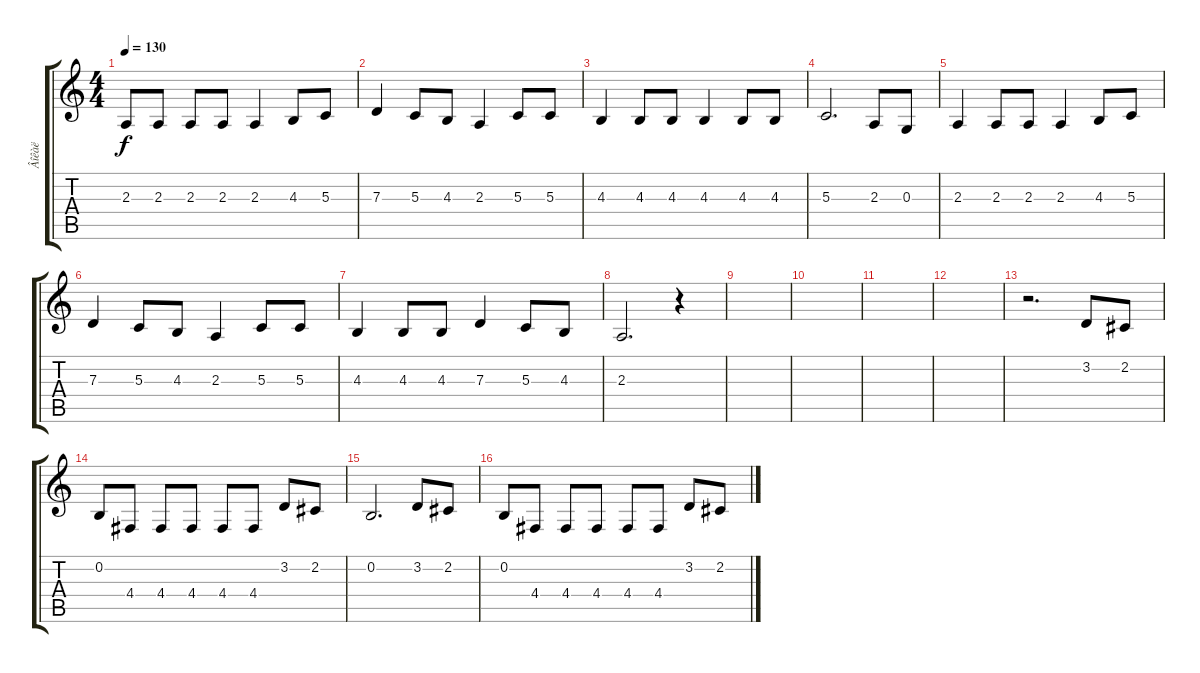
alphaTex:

\track ("Âîêàë" "Âîêàë") {instrument drawbarorgan}
\staff {score tabs}
\tuning (E4 B3 G3 D3 A2 E2) {hide}
\ts (4 4)
\tempo 130
\clef g2
\ks c
2.3.8{dy f} 2.3.8 2.3.8 2.3.8 2.3.4 4.3.8 5.3.8 |
7.3.4 5.3.8 4.3.8 2.3.4 5.3.8 5.3.8 |
4.3.4 4.3.8 4.3.8 4.3.4 4.3.8 4.3.8 |
5.3.2{d} 2.3.8 0.3.8 |
2.3.4 2.3.8 2.3.8 2.3.4 4.3.8 5.3.8 |
7.3.4 5.3.8 4.3.8 2.3.4 5.3.8 5.3.8 |
4.3.4 4.3.8 4.3.8 7.3.4 5.3.8 4.3.8 |
2.3.2{d} r.4 |
|
|
|
|
r.2{d} 3.2.8 2.2.8 |
0.2.8 4.4.8 4.4.8 4.4.8 4.4.8 4.4.8 3.2.8 2.2.8 |
0.2.2{d} 3.2.8 2.2.8 |
0.2.8 4.4.8 4.4.8 4.4.8 4.4.8 4.4.8 3.2.8 2.2.8
